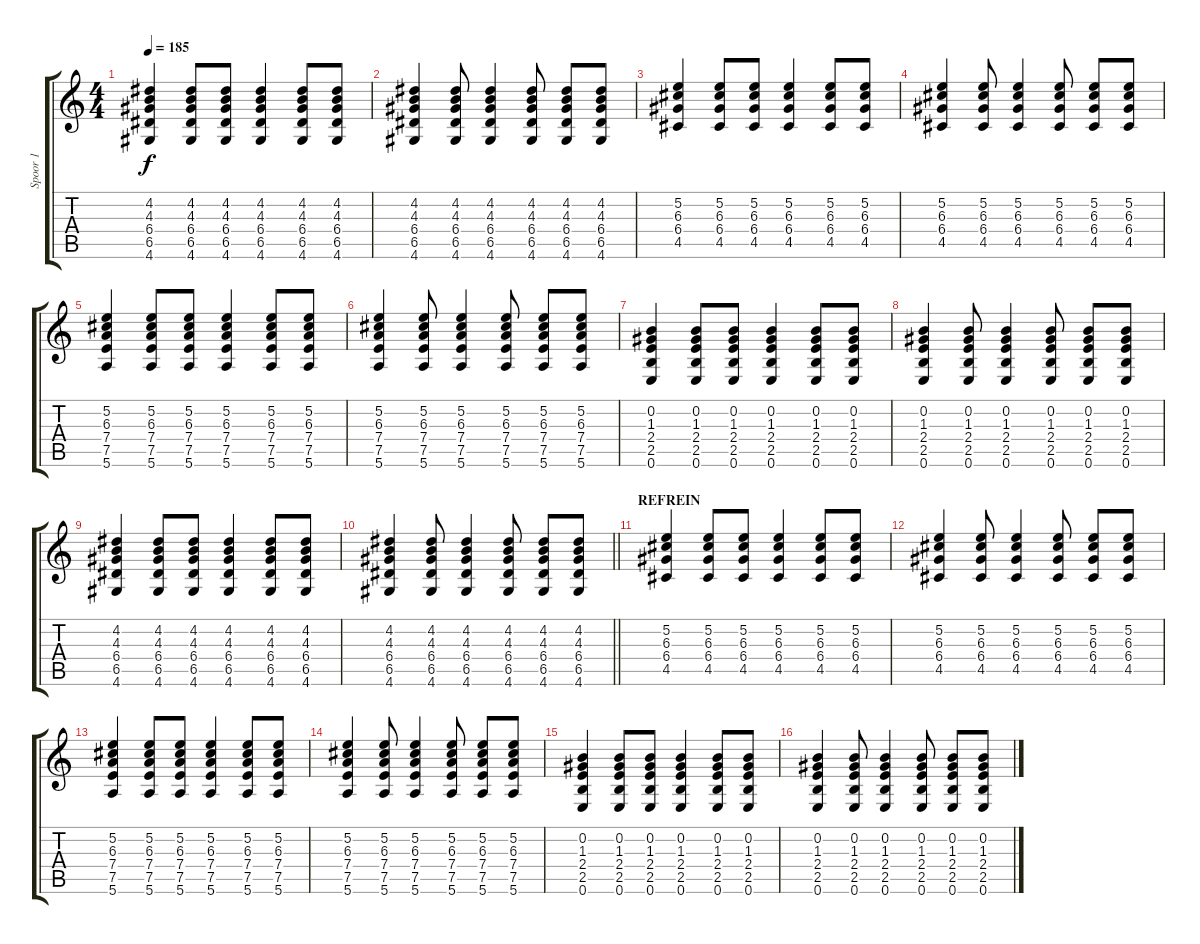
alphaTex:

\track ("Spoor 1" "Spoor 1") {instrument acousticguitarnylon}
\staff {score tabs}
\tuning (E4 B3 G3 D3 A2 E2) {hide}
\ts (4 4)
\tempo 185
\clef g2
\ks c
(4.2 4.3 6.4 6.5 4.6).4{dy f} (4.2 4.3 6.4 6.5 4.6).8 (4.2 4.3 6.4 6.5 4.6).8 (4.2 4.3 6.4 6.5 4.6).4 (4.2 4.3 6.4 6.5 4.6).8 (4.2 4.3 6.4 6.5 4.6).8 |
(4.2 4.3 6.4 6.5 4.6).4 (4.2 4.3 6.4 6.5 4.6).8 (4.2 4.3 6.4 6.5 4.6).4 (4.2 4.3 6.4 6.5 4.6).8 (4.2 4.3 6.4 6.5 4.6).8 (4.2 4.3 6.4 6.5 4.6).8 |
(5.2 6.3 6.4 4.5).4 (5.2 6.3 6.4 4.5).8 (5.2 6.3 6.4 4.5).8 (5.2 6.3 6.4 4.5).4 (5.2 6.3 6.4 4.5).8 (5.2 6.3 6.4 4.5).8 |
(5.2 6.3 6.4 4.5).4 (5.2 6.3 6.4 4.5).8 (5.2 6.3 6.4 4.5).4 (5.2 6.3 6.4 4.5).8 (5.2 6.3 6.4 4.5).8 (5.2 6.3 6.4 4.5).8 |
(5.2 6.3 7.4 7.5 5.6).4 (5.2 6.3 7.4 7.5 5.6).8 (5.2 6.3 7.4 7.5 5.6).8 (5.2 6.3 7.4 7.5 5.6).4 (5.2 6.3 7.4 7.5 5.6).8 (5.2 6.3 7.4 7.5 5.6).8 |
(5.2 6.3 7.4 7.5 5.6).4 (5.2 6.3 7.4 7.5 5.6).8 (5.2 6.3 7.4 7.5 5.6).4 (5.2 6.3 7.4 7.5 5.6).8 (5.2 6.3 7.4 7.5 5.6).8 (5.2 6.3 7.4 7.5 5.6).8 |
(0.2 1.3 2.4 2.5 0.6).4 (0.2 1.3 2.4 2.5 0.6).8 (0.2 1.3 2.4 2.5 0.6).8 (0.2 1.3 2.4 2.5 0.6).4 (0.2 1.3 2.4 2.5 0.6).8 (0.2 1.3 2.4 2.5 0.6).8 |
(0.2 1.3 2.4 2.5 0.6).4 (0.2 1.3 2.4 2.5 0.6).8 (0.2 1.3 2.4 2.5 0.6).4 (0.2 1.3 2.4 2.5 0.6).8 (0.2 1.3 2.4 2.5 0.6).8 (0.2 1.3 2.4 2.5 0.6).8 |
(4.2 4.3 6.4 6.5 4.6).4 (4.2 4.3 6.4 6.5 4.6).8 (4.2 4.3 6.4 6.5 4.6).8 (4.2 4.3 6.4 6.5 4.6).4 (4.2 4.3 6.4 6.5 4.6).8 (4.2 4.3 6.4 6.5 4.6).8 |
\barLineRight lightlight
(4.2 4.3 6.4 6.5 4.6).4 (4.2 4.3 6.4 6.5 4.6).8 (4.2 4.3 6.4 6.5 4.6).4 (4.2 4.3 6.4 6.5 4.6).8 (4.2 4.3 6.4 6.5 4.6).8 (4.2 4.3 6.4 6.5 4.6).8 |
\section ("" "REFREIN")
(5.2 6.3 6.4 4.5).4 (5.2 6.3 6.4 4.5).8 (5.2 6.3 6.4 4.5).8 (5.2 6.3 6.4 4.5).4 (5.2 6.3 6.4 4.5).8 (5.2 6.3 6.4 4.5).8 |
(5.2 6.3 6.4 4.5).4 (5.2 6.3 6.4 4.5).8 (5.2 6.3 6.4 4.5).4 (5.2 6.3 6.4 4.5).8 (5.2 6.3 6.4 4.5).8 (5.2 6.3 6.4 4.5).8 |
(5.2 6.3 7.4 7.5 5.6).4 (5.2 6.3 7.4 7.5 5.6).8 (5.2 6.3 7.4 7.5 5.6).8 (5.2 6.3 7.4 7.5 5.6).4 (5.2 6.3 7.4 7.5 5.6).8 (5.2 6.3 7.4 7.5 5.6).8 |
(5.2 6.3 7.4 7.5 5.6).4 (5.2 6.3 7.4 7.5 5.6).8 (5.2 6.3 7.4 7.5 5.6).4 (5.2 6.3 7.4 7.5 5.6).8 (5.2 6.3 7.4 7.5 5.6).8 (5.2 6.3 7.4 7.5 5.6).8 |
(0.2 1.3 2.4 2.5 0.6).4 (0.2 1.3 2.4 2.5 0.6).8 (0.2 1.3 2.4 2.5 0.6).8 (0.2 1.3 2.4 2.5 0.6).4 (0.2 1.3 2.4 2.5 0.6).8 (0.2 1.3 2.4 2.5 0.6).8 |
(0.2 1.3 2.4 2.5 0.6).4 (0.2 1.3 2.4 2.5 0.6).8 (0.2 1.3 2.4 2.5 0.6).4 (0.2 1.3 2.4 2.5 0.6).8 (0.2 1.3 2.4 2.5 0.6).8 (0.2 1.3 2.4 2.5 0.6).8
